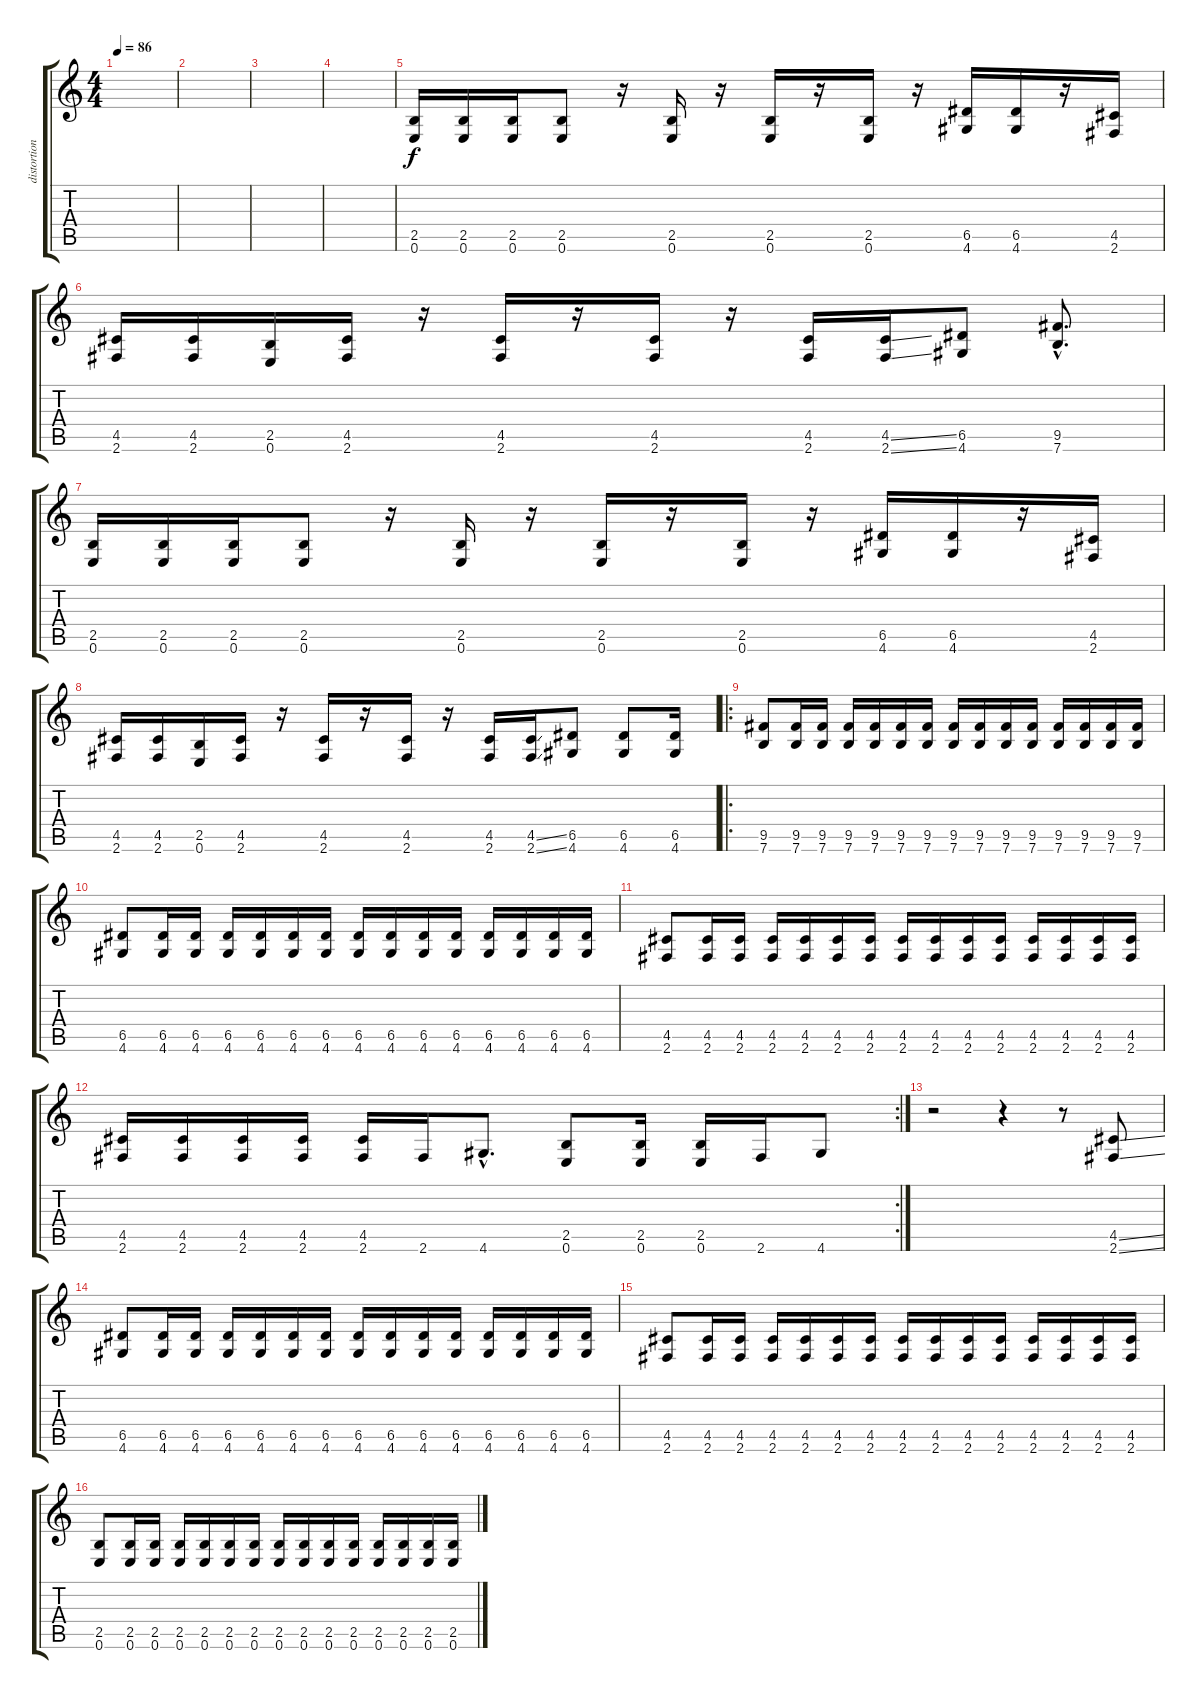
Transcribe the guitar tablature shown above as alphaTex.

\track ("distortion guitar" "distortion") {instrument distortionguitar}
\staff {score tabs}
\tuning (E4 B3 G3 D3 A2 E2) {hide}
\ts (4 4)
\tempo 86
\clef g2
\ks c
|
|
|
|
(2.5 0.6).16 (2.5 0.6).16 (2.5 0.6).16 (2.5 0.6).8 r.16 (2.5 0.6).16 r.16 (2.5 0.6).16 r.16 (2.5 0.6).16 r.16 (6.5 4.6).16 (6.5 4.6).16 r.16 (4.5 2.6).16 |
(4.5 2.6).16 (4.5 2.6).16 (2.5 0.6).16 (4.5 2.6).16 r.16 (4.5 2.6).16 r.16 (4.5 2.6).16 r.16 (4.5 2.6).16 (4.5{ss} 2.6{ss}).16 (6.5 4.6).8 (9.5{hac} 7.6{hac}).8{d} |
(2.5 0.6).16 (2.5 0.6).16 (2.5 0.6).16 (2.5 0.6).8 r.16 (2.5 0.6).16 r.16 (2.5 0.6).16 r.16 (2.5 0.6).16 r.16 (6.5 4.6).16 (6.5 4.6).16 r.16 (4.5 2.6).16 |
(4.5 2.6).16 (4.5 2.6).16 (2.5 0.6).16 (4.5 2.6).16 r.16 (4.5 2.6).16 r.16 (4.5 2.6).16 r.16 (4.5 2.6).16 (4.5{ss} 2.6{ss}).16 (6.5 4.6).8 (6.5 4.6).8 (6.5 4.6).16 |
\ro
(9.5 7.6).8 (9.5 7.6).16 (9.5 7.6).16 (9.5 7.6).16 (9.5 7.6).16 (9.5 7.6).16 (9.5 7.6).16 (9.5 7.6).16 (9.5 7.6).16 (9.5 7.6).16 (9.5 7.6).16 (9.5 7.6).16 (9.5 7.6).16 (9.5 7.6).16 (9.5 7.6).16 |
(6.5 4.6).8 (6.5 4.6).16 (6.5 4.6).16 (6.5 4.6).16 (6.5 4.6).16 (6.5 4.6).16 (6.5 4.6).16 (6.5 4.6).16 (6.5 4.6).16 (6.5 4.6).16 (6.5 4.6).16 (6.5 4.6).16 (6.5 4.6).16 (6.5 4.6).16 (6.5 4.6).16 |
(4.5 2.6).8 (4.5 2.6).16 (4.5 2.6).16 (4.5 2.6).16 (4.5 2.6).16 (4.5 2.6).16 (4.5 2.6).16 (4.5 2.6).16 (4.5 2.6).16 (4.5 2.6).16 (4.5 2.6).16 (4.5 2.6).16 (4.5 2.6).16 (4.5 2.6).16 (4.5 2.6).16 |
\rc 2
(4.5 2.6).16 (4.5 2.6).16 (4.5 2.6).16 (4.5 2.6).16 (4.5 2.6).16 2.6.16 4.6{hac}.8{d} (2.5 0.6).8 (2.5 0.6).16 (2.5 0.6).16 2.6.16 4.6.8 |
r.2 r.4 r.8 (4.5{ss} 2.6{ss}).8 |
(6.5 4.6).8 (6.5 4.6).16 (6.5 4.6).16 (6.5 4.6).16 (6.5 4.6).16 (6.5 4.6).16 (6.5 4.6).16 (6.5 4.6).16 (6.5 4.6).16 (6.5 4.6).16 (6.5 4.6).16 (6.5 4.6).16 (6.5 4.6).16 (6.5 4.6).16 (6.5 4.6).16 |
(4.5 2.6).8 (4.5 2.6).16 (4.5 2.6).16 (4.5 2.6).16 (4.5 2.6).16 (4.5 2.6).16 (4.5 2.6).16 (4.5 2.6).16 (4.5 2.6).16 (4.5 2.6).16 (4.5 2.6).16 (4.5 2.6).16 (4.5 2.6).16 (4.5 2.6).16 (4.5 2.6).16 |
(2.5 0.6).8 (2.5 0.6).16 (2.5 0.6).16 (2.5 0.6).16 (2.5 0.6).16 (2.5 0.6).16 (2.5 0.6).16 (2.5 0.6).16 (2.5 0.6).16 (2.5 0.6).16 (2.5 0.6).16 (2.5 0.6).16 (2.5 0.6).16 (2.5 0.6).16 (2.5 0.6).16
